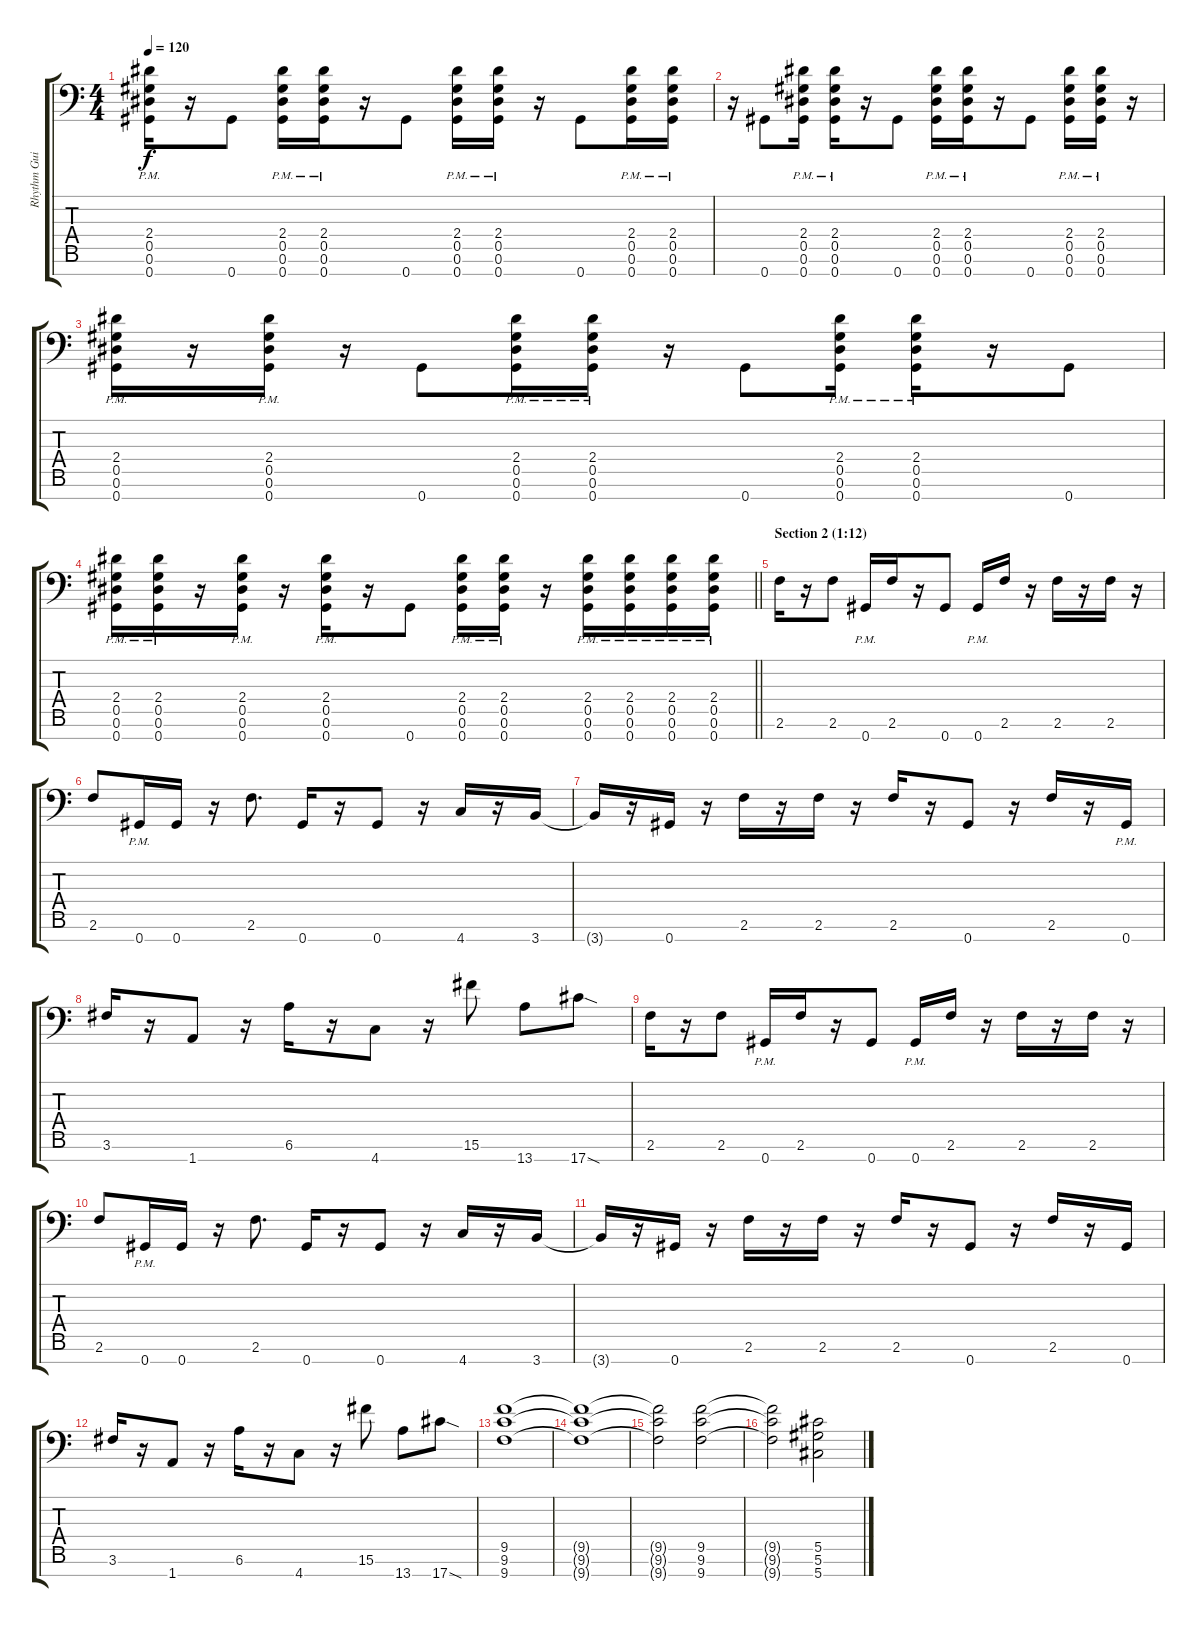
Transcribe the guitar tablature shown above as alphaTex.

\track ("Rhythm Guitar" "Rhythm Gui") {instrument overdrivenguitar}
\staff {score tabs}
\tuning (Eb4 Bb3 Gb3 Db3 Ab2 Eb2 Ab1) {hide}
\ts (4 4)
\tempo 120
\clef f4
\ks c
(2.4{pm} 0.5{pm} 0.6{pm} 0.7{pm}).16{dy f} r.16 0.7.8 (2.4{pm} 0.5{pm} 0.6{pm} 0.7{pm}).16 (2.4{pm} 0.5{pm} 0.6{pm} 0.7{pm}).16 r.16 0.7.8 (2.4{pm} 0.5{pm} 0.6{pm} 0.7{pm}).16 (2.4{pm} 0.5{pm} 0.6{pm} 0.7{pm}).16 r.16 0.7.8 (2.4{pm} 0.5{pm} 0.6{pm} 0.7{pm}).16 (2.4{pm} 0.5{pm} 0.6{pm} 0.7{pm}).16 |
r.16 0.7.8 (2.4{pm} 0.5{pm} 0.6{pm} 0.7{pm}).16 (2.4{pm} 0.5{pm} 0.6{pm} 0.7{pm}).16 r.16 0.7.8 (2.4{pm} 0.5{pm} 0.6{pm} 0.7{pm}).16 (2.4{pm} 0.5{pm} 0.6{pm} 0.7{pm}).16 r.16 0.7.8 (2.4{pm} 0.5{pm} 0.6{pm} 0.7{pm}).16 (2.4{pm} 0.5{pm} 0.6{pm} 0.7{pm}).16 r.16 |
(2.4{pm} 0.5{pm} 0.6{pm} 0.7{pm}).16 r.16 (2.4{pm} 0.5{pm} 0.6{pm} 0.7{pm}).16 r.16 0.7.8 (2.4{pm} 0.5{pm} 0.6{pm} 0.7{pm}).16 (2.4{pm} 0.5{pm} 0.6{pm} 0.7{pm}).16 r.16 0.7.8 (2.4{pm} 0.5{pm} 0.6{pm} 0.7{pm}).16 (2.4{pm} 0.5{pm} 0.6{pm} 0.7{pm}).16 r.16 0.7.8 |
\barLineRight lightlight
(2.4{pm} 0.5{pm} 0.6{pm} 0.7{pm}).16 (2.4{pm} 0.5{pm} 0.6{pm} 0.7{pm}).16 r.16 (2.4{pm} 0.5{pm} 0.6{pm} 0.7{pm}).16 r.16 (2.4{pm} 0.5{pm} 0.6{pm} 0.7{pm}).16 r.16 0.7.8 (2.4{pm} 0.5{pm} 0.6{pm} 0.7{pm}).16 (2.4{pm} 0.5{pm} 0.6{pm} 0.7{pm}).16 r.16 (2.4{pm} 0.5{pm} 0.6{pm} 0.7{pm}).16 (2.4{pm} 0.5{pm} 0.6{pm} 0.7{pm}).16 (2.4{pm} 0.5{pm} 0.6{pm} 0.7{pm}).16 (2.4{pm} 0.5{pm} 0.6{pm} 0.7{pm}).16 |
\section ("" "Section 2 (1:12)")
2.6.16 r.16 2.6.8 0.7{pm}.16 2.6.16 r.16 0.7.8 0.7{pm}.16 2.6.16 r.16 2.6.16 r.16 2.6.16 r.16 |
2.6.8 0.7{pm}.16 0.7.16 r.16 2.6.8{d} 0.7.16 r.16 0.7.8 r.16 4.7.16 r.16 3.7.16 |
3.7{t}.16 r.16 0.7.16 r.16 2.6.16 r.16 2.6.16 r.16 2.6.16 r.16 0.7.8 r.16 2.6.16 r.16 0.7{pm}.16 |
3.6.16 r.16 1.7.8 r.16 6.6.16 r.16 4.7.8 r.16 15.6.8 13.7.8 17.7{sod}.8 |
2.6.16 r.16 2.6.8 0.7{pm}.16 2.6.16 r.16 0.7.8 0.7{pm}.16 2.6.16 r.16 2.6.16 r.16 2.6.16 r.16 |
2.6.8 0.7{pm}.16 0.7.16 r.16 2.6.8{d} 0.7.16 r.16 0.7.8 r.16 4.7.16 r.16 3.7.16 |
3.7{t}.16 r.16 0.7.16 r.16 2.6.16 r.16 2.6.16 r.16 2.6.16 r.16 0.7.8 r.16 2.6.16 r.16 0.7.16 |
3.6.16 r.16 1.7.8 r.16 6.6.16 r.16 4.7.8 r.16 15.6.8 13.7.8 17.7{sod}.8 |
(9.5 9.6 9.7).1 |
(9.5{t} 9.6{t} 9.7{t}).1 |
(9.5{t} 9.6{t} 9.7{t}).2 (9.5 9.6 9.7).2 |
(9.5{t} 9.6{t} 9.7{t}).2 (5.5 5.6 5.7).2
